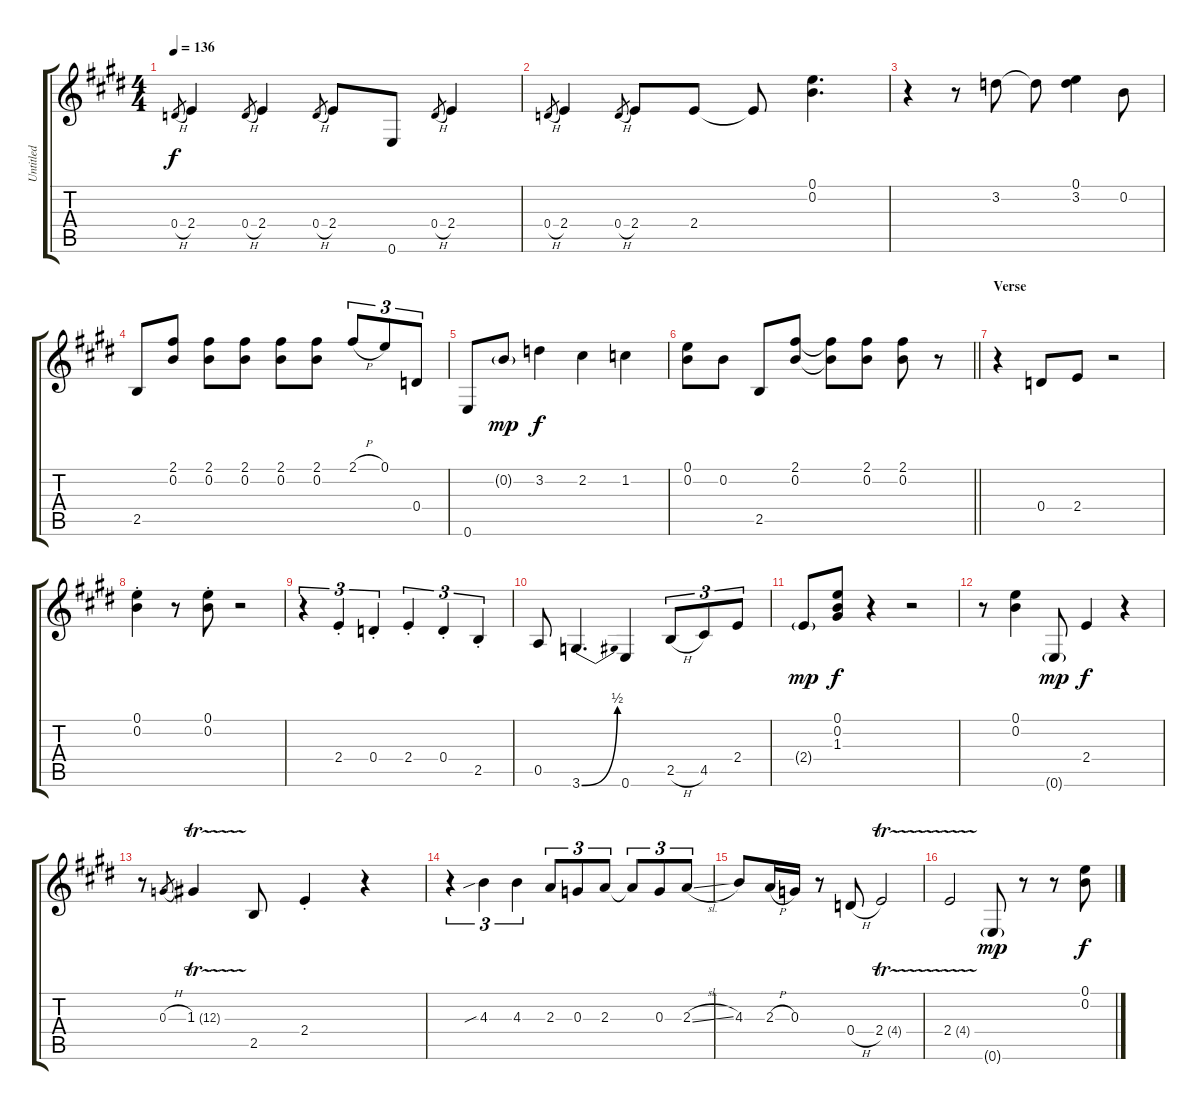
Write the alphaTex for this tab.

\track ("Untitled" "Untitled") {instrument distortionguitar}
\staff {score tabs}
\tuning (E4 B3 G3 D3 A2 E2) {hide}
\ts (4 4)
\tempo 136
\clef g2
\ks c#minor
0.4{h}.8{gr dy f} 2.4.4 0.4{h}.8{gr} 2.4.4 0.4{h}.8{gr} 2.4.8 0.6.8 0.4{h}.8{gr} 2.4.4 |
\ks e
0.4{h}.8{gr} 2.4.4 0.4{h}.8{gr} 2.4.8 2.4.8 2.4{t}.8 (0.1 0.2).4{d} |
\ks c#minor
r.4 r.8 3.2.8 3.2{t}.8 (0.1 3.2).4 0.2.8 |
2.5.8 (2.1 0.2).8 (2.1 0.2).8 (2.1 0.2).8 (2.1 0.2).8 (2.1 0.2).8 2.1{h}.8{tu (3 2)} 0.1.8{tu (3 2)} 0.4.8{tu (3 2)} |
\ks e
0.6.8 0.2{g}.8{dy mp} 3.2.4{dy f} 2.2.4 1.2.4 |
\barLineRight lightlight
\ks c#minor
(0.1 0.2).8 0.2.8 2.5.8 (2.1 0.2).8 (2.1{t} 0.2{t}).8 (2.1 0.2).8 (2.1 0.2).8 r.8 |
\section ("" "Verse")
r.4 0.4.8 2.4.8 r.2 |
\ks e
(0.1{st} 0.2{st}).4 r.8 (0.1{st} 0.2{st}).8 r.2 |
\ks c#minor
r.4{tu (3 2)} 2.4{st}.4{tu (3 2)} 0.4{st}.4{tu (3 2)} 2.4{st}.4{tu (3 2)} 0.4{st}.4{tu (3 2)} 2.5{st}.4{tu (3 2)} |
0.5.8 3.6{be (bend 0 0 60 2)}.4{d} 0.6.4 2.5{h}.8{tu (3 2)} 4.5.8{tu (3 2)} 2.4.8{tu (3 2)} |
\ks e
2.4{g}.8{dy mp} (0.1 0.2 1.3).8{dy f} r.4 r.2 |
\ks c#minor
r.8 (0.1 0.2).4 0.6{g}.8{dy mp} 2.4.4{dy f} r.4 |
r.8 0.3{h}.8{gr} 1.3{tr (12 32)}.4 2.5.8 2.4{st}.4 r.4 |
\ks e
r.4{tu (3 2)} 4.3{sib}.4{tu (3 2)} 4.3.4{tu (3 2)} 2.3.8{tu (3 2)} 0.3.8{tu (3 2)} 2.3.8{tu (3 2)} 2.3{t}.8{tu (3 2)} 0.3.8{tu (3 2)} 2.3{sl}.8{tu (3 2)} |
\ks c#minor
4.3.8 2.3{h}.16 0.3.16 r.8 0.4{h}.8 2.4{tr (4 32)}.2 |
2.4{tr (4 32)}.2 0.6{g}.8{dy mp} r.8 r.8 (0.1 0.2).8{dy f}
